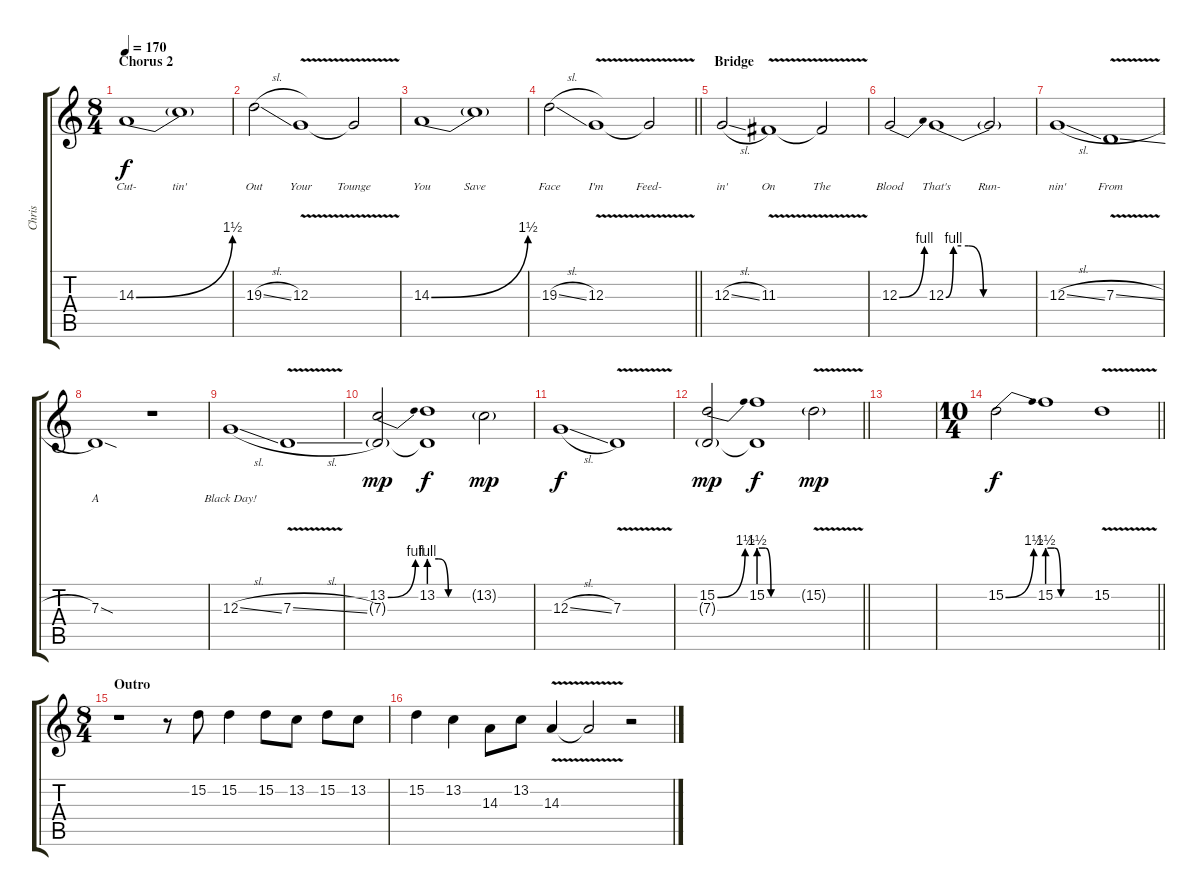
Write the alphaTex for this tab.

\track ("Chris" "Chris") {instrument lead2sawtooth}
\staff {score tabs}
\tuning (E4 B3 G3 D3 A2 E2) {hide}
\ts (8 4)
\section ("" "Chorus 2")
\tempo 170
\clef g2
\ks c
14.3{be (bend 0 0 60 6)}.1{lyrics (0 "Cut-") lyrics (1 "") lyrics (2 "") lyrics (3 "") lyrics (4 "") dy f} 14.3{t}.1{lyrics (0 "tin'") lyrics (1 "") lyrics (2 "") lyrics (3 "") lyrics (4 "")} |
19.3{sl}.2{lyrics (0 "Out") lyrics (1 "") lyrics (2 "") lyrics (3 "") lyrics (4 "")} 12.3{v}.1{lyrics (0 "Your") lyrics (1 "") lyrics (2 "") lyrics (3 "") lyrics (4 "")} 12.3{t}.2{lyrics (0 "Tounge") lyrics (1 "") lyrics (2 "") lyrics (3 "") lyrics (4 "")} |
14.3{be (bend 0 0 60 6)}.1{lyrics (0 "You") lyrics (1 "") lyrics (2 "") lyrics (3 "") lyrics (4 "")} 14.3{t}.1{lyrics (0 "Save") lyrics (1 "") lyrics (2 "") lyrics (3 "") lyrics (4 "")} |
\barLineRight lightlight
19.3{sl}.2{lyrics (0 "Face") lyrics (1 "") lyrics (2 "") lyrics (3 "") lyrics (4 "")} 12.3{v}.1{lyrics (0 "I'm") lyrics (1 "") lyrics (2 "") lyrics (3 "") lyrics (4 "")} 12.3{t}.2{lyrics (0 "Feed-") lyrics (1 "") lyrics (2 "") lyrics (3 "") lyrics (4 "")} |
\section ("" "Bridge")
12.3{sl}.2{lyrics (0 "in'") lyrics (1 "") lyrics (2 "") lyrics (3 "") lyrics (4 "")} 11.3{v}.1{lyrics (0 "On") lyrics (1 "") lyrics (2 "") lyrics (3 "") lyrics (4 "")} 11.3{t}.2{lyrics (0 "The") lyrics (1 "") lyrics (2 "") lyrics (3 "") lyrics (4 "")} |
12.3{be (bend 0 0 60 4)}.2{lyrics (0 "Blood") lyrics (1 "") lyrics (2 "") lyrics (3 "") lyrics (4 "")} 12.3{be (custom 0 0 5 4 15 4 25 0 40 0 60 0)}.1{lyrics (0 "That's") lyrics (1 "") lyrics (2 "") lyrics (3 "") lyrics (4 "")} 12.3{t}.2{lyrics (0 "Run-") lyrics (1 "") lyrics (2 "") lyrics (3 "") lyrics (4 "")} |
12.3{sl}.1{lyrics (0 "nin'") lyrics (1 "") lyrics (2 "") lyrics (3 "") lyrics (4 "")} 7.3{v sl}.1{lyrics (0 "From") lyrics (1 "") lyrics (2 "") lyrics (3 "") lyrics (4 "")} |
7.3{sod}.1{lyrics (0 "A") lyrics (1 "") lyrics (2 "") lyrics (3 "") lyrics (4 "")} r.1 |
12.3{sl}.1{lyrics (0 "Black Day!") lyrics (1 "") lyrics (2 "") lyrics (3 "") lyrics (4 "")} 7.3{v sl}.1 |
(13.2{be (bend 0 0 60 4)} 7.3{g}).2{dy mp} (13.2{be (custom 0 4 15 4 30 0 45 0 60 0)} 7.3{t}).1{dy f} 13.2{g}.2{dy mp} |
12.3{sl}.1{dy f} 7.3{v}.1 |
\barLineRight lightlight
(15.2{be (bend 0 0 60 6)} 7.3{g}).2{dy mp} (15.2{be (custom 0 6 10 6 19 0 60 0)} 7.3{t}).1{dy f} 15.2{v g}.2{dy mp} |
|
\ts (10 4)
\barLineRight lightlight
15.2{be (bend 0 0 60 6)}.2{dy f} 15.2{be (custom 0 6 10 6 19 0 60 0)}.1 15.2{v}.1 |
\ts (8 4)
\section ("" "Outro")
r.1 r.8 15.2.8 15.2.4 15.2.8 13.2.8 15.2.8 13.2.8 |
15.2.4 13.2.4 14.3.8 13.2.8 14.3{v}.4 14.3{t}.2 r.2
